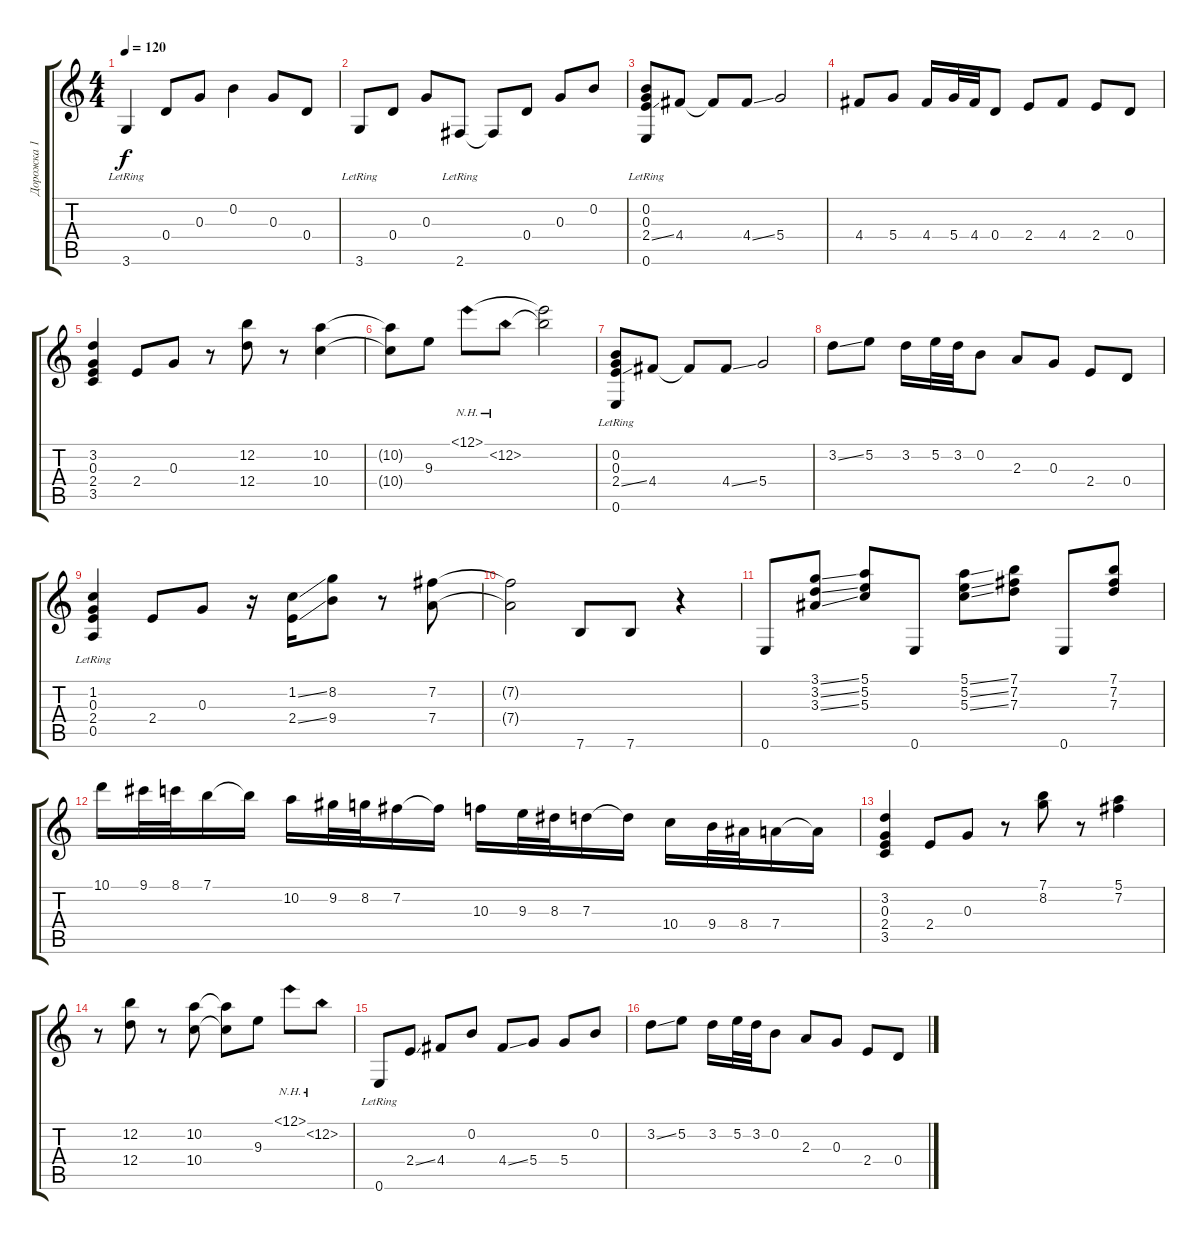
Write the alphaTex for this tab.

\track ("Дорожка 1" "Дорожка 1") {instrument acousticguitarnylon}
\staff {score tabs}
\tuning (E4 B3 G3 D3 A2 E2) {hide}
\ts (4 4)
\tempo 120
\clef g2
\ks c
3.6{lr}.4{dy f} 0.4.8 0.3.8 0.2.4 0.3.8 0.4.8 |
3.6{lr}.8 0.4.8 0.3.8 2.6{lr}.8 2.6{t}.8 0.4.8 0.3.8 0.2.8 |
(0.2{lr} 0.3{lr} 2.4{ss} 0.6{lr}).8 4.4.8 4.4{t}.8 4.4{ss}.8 5.4.2 |
4.4.8 5.4.8 4.4.16 5.4.32 4.4.32 0.4.8 2.4.8 4.4.8 2.4.8 0.4.8 |
(3.2 0.3 2.4 3.5).4 2.4.8 0.3.8 r.8 (12.2 12.4).8 r.8 (10.2 10.4).4 |
(10.2{t} 10.4{t}).8 9.3.8 12.1{nh}.8 12.2{nh}.8 (12.1{t} 12.2{t}).2 |
(0.2{lr} 0.3{lr} 2.4{ss} 0.6{lr}).8 4.4.8 4.4{t}.8 4.4{ss}.8 5.4.2 |
3.2{ss}.8 5.2.8 3.2.16 5.2.32 3.2.32 0.2.8 2.3.8 0.3.8 2.4.8 0.4.8 |
(1.2 0.3{lr} 2.4 0.5{lr}).4 2.4.8 0.3.8 r.16 (1.2{ss} 2.4{ss}).16 (8.2 9.4).8 r.8 (7.2 7.4).8 |
(7.2{t} 7.4{t}).2 7.6.8 7.6.8 r.4 |
0.6.8 (3.1{ss} 3.2{ss} 3.3{ss}).8 (5.1 5.2 5.3).8 0.6.8 (5.1{ss} 5.2{ss} 5.3{ss}).8 (7.1 7.2 7.3).8 0.6.8 (7.1 7.2 7.3).8 |
10.1.16 9.1.32 8.1.32 7.1.16 7.1{t}.16 10.2.16 9.2.32 8.2.32 7.2.16 7.2{t}.16 10.3.16 9.3.32 8.3.32 7.3.16 7.3{t}.16 10.4.16 9.4.32 8.4.32 7.4.16 7.4{t}.16 |
(3.2 0.3 2.4 3.5).4 2.4.8 0.3.8 r.8 (7.1 8.2).8 r.8 (5.1 7.2).4 |
r.8 (12.2 12.4).8 r.8 (10.2 10.4).8 (10.2{t} 10.4{t}).8 9.3.8 12.1{nh}.8 12.2{nh}.8 |
0.6{lr}.8 2.4{ss}.8 4.4.8 0.2.8 4.4{ss}.8 5.4.8 5.4.8 0.2.8 |
3.2{ss}.8 5.2.8 3.2.16 5.2.32 3.2.32 0.2.8 2.3.8 0.3.8 2.4.8 0.4.8
